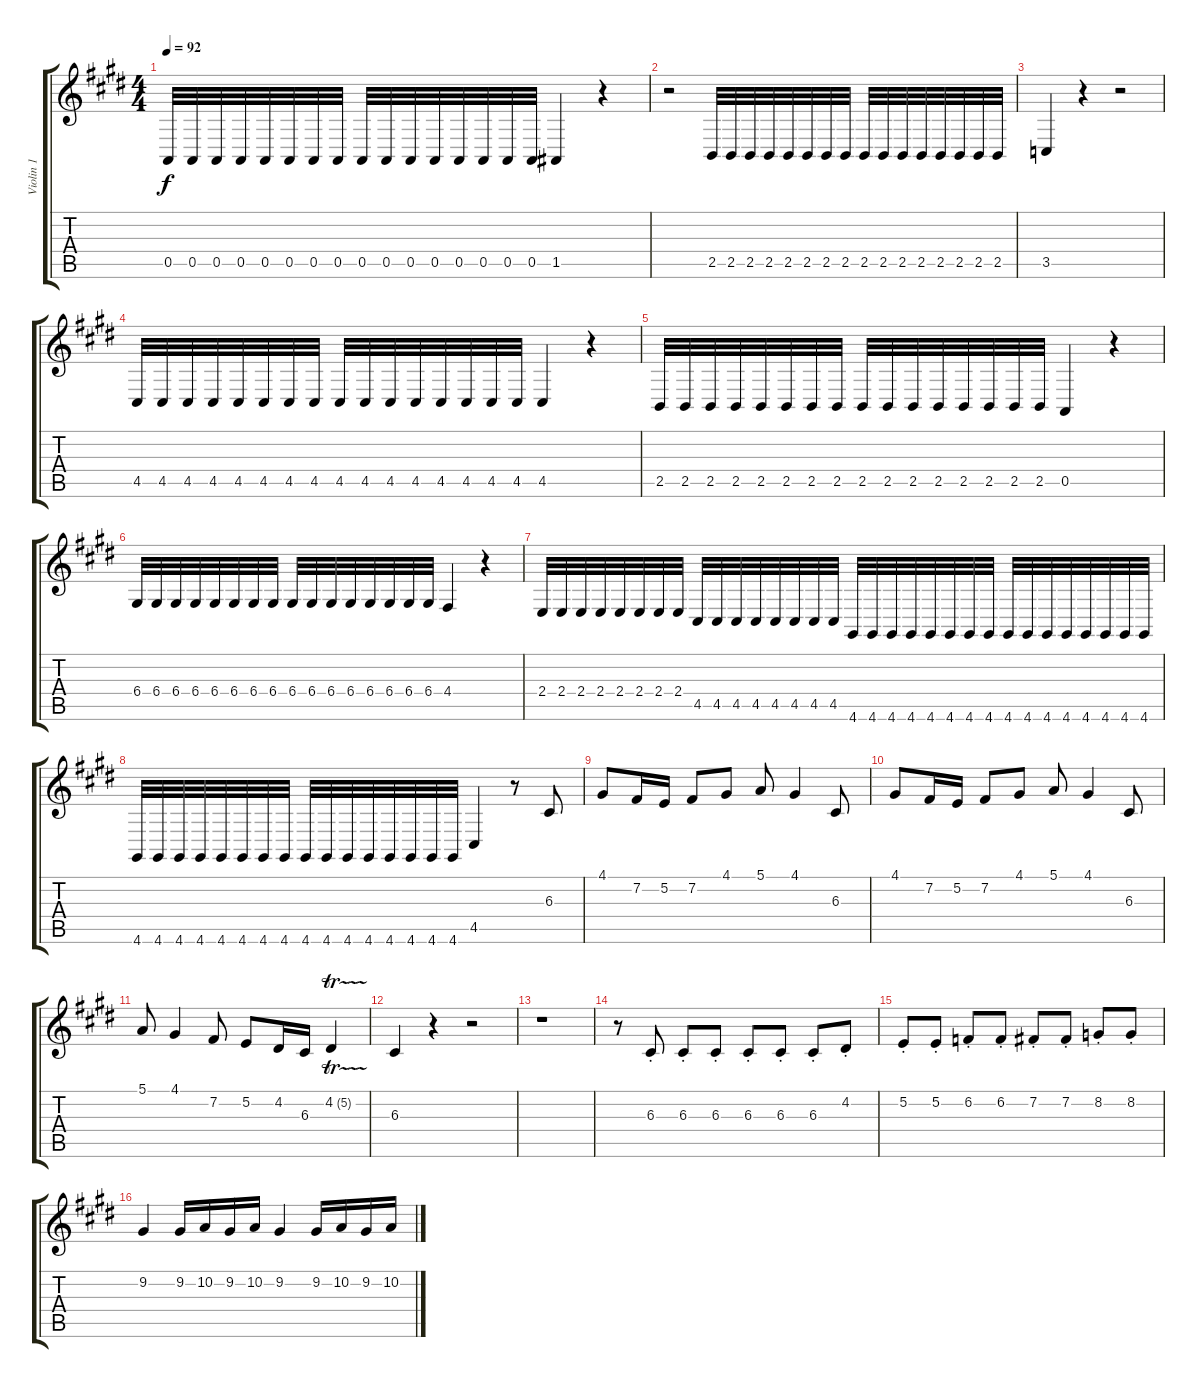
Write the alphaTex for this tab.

\track ("Violin 1 " "Violin 1 ") {instrument violin}
\staff {score tabs}
\tuning (E4 B3 G3 D3 A2 E2) {hide}
\ts (4 4)
\tempo 92
\clef g2
\ks e
0.5.32{dy f} 0.5.32 0.5.32 0.5.32 0.5.32 0.5.32 0.5.32 0.5.32 0.5.32 0.5.32 0.5.32 0.5.32 0.5.32 0.5.32 0.5.32 0.5.32 1.5.4 r.4 |
r.2 2.5.32 2.5.32 2.5.32 2.5.32 2.5.32 2.5.32 2.5.32 2.5.32 2.5.32 2.5.32 2.5.32 2.5.32 2.5.32 2.5.32 2.5.32 2.5.32 |
3.5.4 r.4 r.2 |
4.5.32 4.5.32 4.5.32 4.5.32 4.5.32 4.5.32 4.5.32 4.5.32 4.5.32 4.5.32 4.5.32 4.5.32 4.5.32 4.5.32 4.5.32 4.5.32 4.5.4 r.4 |
2.5.32 2.5.32 2.5.32 2.5.32 2.5.32 2.5.32 2.5.32 2.5.32 2.5.32 2.5.32 2.5.32 2.5.32 2.5.32 2.5.32 2.5.32 2.5.32 0.5.4 r.4 |
6.4.32 6.4.32 6.4.32 6.4.32 6.4.32 6.4.32 6.4.32 6.4.32 6.4.32 6.4.32 6.4.32 6.4.32 6.4.32 6.4.32 6.4.32 6.4.32 4.4.4 r.4 |
2.4.32 2.4.32 2.4.32 2.4.32 2.4.32 2.4.32 2.4.32 2.4.32 4.5.32 4.5.32 4.5.32 4.5.32 4.5.32 4.5.32 4.5.32 4.5.32 4.6.32 4.6.32 4.6.32 4.6.32 4.6.32 4.6.32 4.6.32 4.6.32 4.6.32 4.6.32 4.6.32 4.6.32 4.6.32 4.6.32 4.6.32 4.6.32 |
\ks c#minor
4.6.32 4.6.32 4.6.32 4.6.32 4.6.32 4.6.32 4.6.32 4.6.32 4.6.32 4.6.32 4.6.32 4.6.32 4.6.32 4.6.32 4.6.32 4.6.32 4.5.4 r.8 6.3.8 |
\ks e
4.1.8 7.2.16 5.2.16 7.2.8 4.1.8 5.1.8 4.1.4 6.3.8 |
\ks c#minor
4.1.8 7.2.16 5.2.16 7.2.8 4.1.8 5.1.8 4.1.4 6.3.8 |
5.1.8 4.1.4 7.2.8 5.2.8 4.2.16 6.3.16 4.2{tr (5 32)}.4 |
6.3.4 r.4 r.2 |
r.1 |
\ks e
r.8 6.3{st}.8 6.3{st}.8 6.3{st}.8 6.3{st}.8 6.3{st}.8 6.3{st}.8 4.2{st}.8 |
\ks c#minor
5.2{st}.8 5.2{st}.8 6.2{st}.8 6.2{st}.8 7.2{st}.8 7.2{st}.8 8.2{st}.8 8.2{st}.8 |
9.2.4 9.2.16 10.2.16 9.2.16 10.2.16 9.2.4 9.2.16 10.2.16 9.2.16 10.2.16
